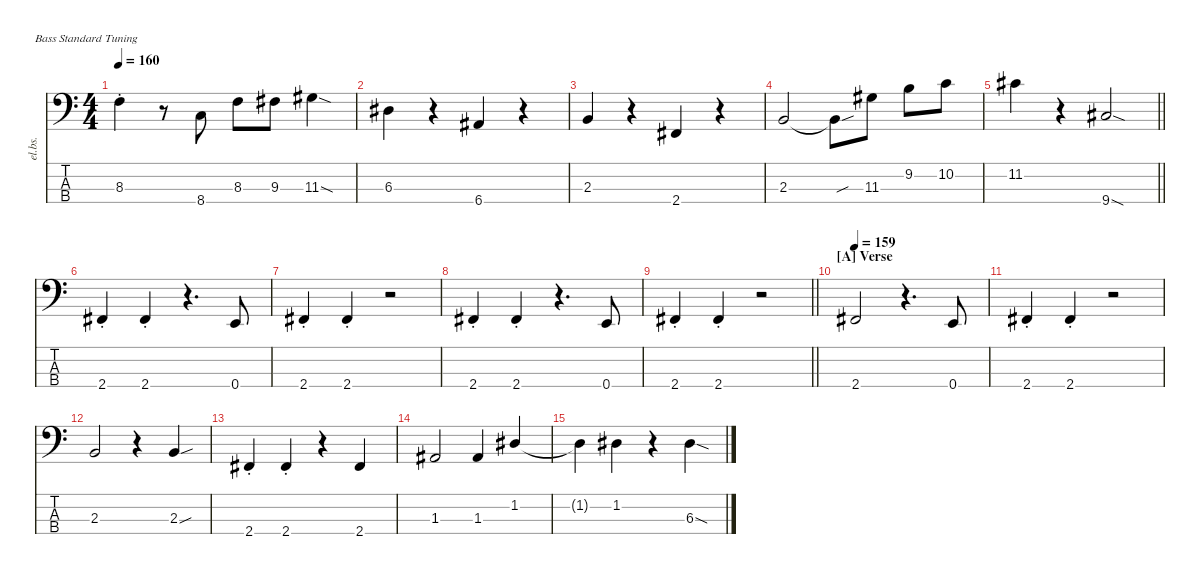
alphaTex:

\defaultSystemsLayout 4
\hideDynamics
\bracketExtendMode nobrackets
\track ("Electric Bass" "el.bs.") {mute instrument electricbassfinger}
\staff {score tabs}
\tuning (G2 D2 A1 E1)
\ts (4 4)
\tempo 160
\clef f4
\ks c
8.3{st}.4{dy mf beam Down} r.8{beam Down} 8.4.8{beam Up} 8.3.8{beam Down} 9.3{acc #}.8{beam Down} 11.3{sod acc #}.4{beam Down} |
6.3{acc #}.4{beam Down} r.4{beam Down} 6.4{acc #}.4{beam Up} r.4{beam Down} |
2.3.4{beam Up} r.4{beam Down} 2.4{acc #}.4{beam Up} r.4{beam Down} |
2.3.2{beam Up} 2.3{sou t}.8{beam Down} 11.3{acc #}.8{beam Down} 9.2.8{beam Down} 10.2.8{beam Down} |
\barLineRight lightlight
11.2{acc #}.4{beam Down} r.4{beam Down} 9.4{sod acc #}.2{beam Up} |
2.4{st acc #}.4{beam Up} 2.4{st acc #}.4{beam Up} r.4{d beam Down} 0.4.8{beam Up} |
2.4{st acc #}.4{beam Up} 2.4{st acc #}.4{beam Up} r.2{beam Down} |
2.4{st acc #}.4{beam Up} 2.4{st acc #}.4{beam Up} r.4{d beam Down} 0.4.8{beam Up} |
\barLineRight lightlight
2.4{st acc #}.4{beam Up} 2.4{st acc #}.4{beam Up} r.2{beam Down} |
\section ("A" "Verse")
\tempo 159
2.4{acc #}.2{beam Up} r.4{d beam Down} 0.4.8{beam Up} |
2.4{st acc #}.4{beam Up} 2.4{st acc #}.4{beam Up} r.2{beam Down} |
2.3.2{beam Up} r.4{beam Down} 2.3{sou}.4{beam Up} |
2.4{st acc #}.4{beam Up} 2.4{st acc #}.4{beam Up} r.4{beam Down} 2.4{acc #}.4{beam Up} |
1.3{acc #}.2{beam Up} 1.3{acc #}.4{beam Up} 1.2{acc #}.4{beam Up} |
1.2{t acc #}.4{beam Down} 1.2{acc #}.4{beam Down} r.4{beam Down} 6.3{sod acc #}.4{beam Down}
